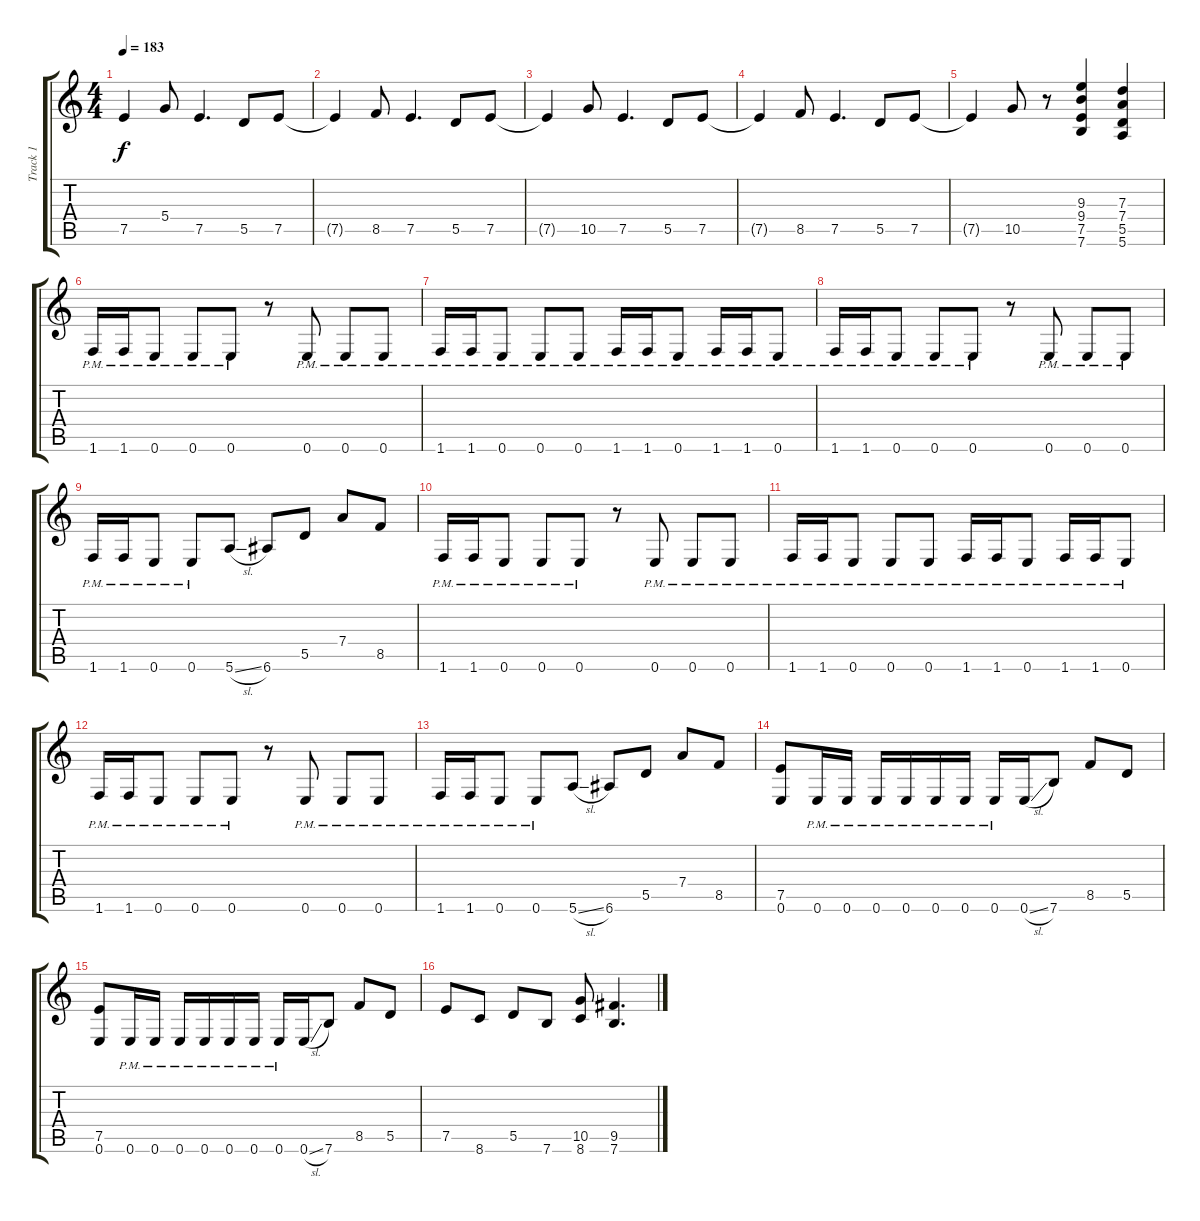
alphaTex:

\track ("Track 1" "Track 1") {instrument distortionguitar}
\staff {score tabs}
\tuning (E4 B3 G3 D3 A2 E2) {hide}
\ts (4 4)
\tempo 183
\clef g2
\ks c
7.5{t}.4{dy f} 5.4.8 7.5.4{d} 5.5.8 7.5.8 |
7.5{t}.4 8.5.8 7.5.4{d} 5.5.8 7.5.8 |
7.5{t}.4 10.5.8 7.5.4{d} 5.5.8 7.5.8 |
7.5{t}.4 8.5.8 7.5.4{d} 5.5.8 7.5.8 |
7.5{t}.4 10.5.8 r.8 (9.3 9.4 7.5 7.6).4 (7.3 7.4 5.5 5.6).4 |
1.6{pm}.16 1.6{pm}.16 0.6{pm}.8 0.6{pm}.8 0.6{pm}.8 r.8 0.6{pm}.8 0.6{pm}.8 0.6{pm}.8 |
1.6{pm}.16 1.6{pm}.16 0.6{pm}.8 0.6{pm}.8 0.6{pm}.8 1.6{pm}.16 1.6{pm}.16 0.6{pm}.8 1.6{pm}.16 1.6{pm}.16 0.6{pm}.8 |
1.6{pm}.16 1.6{pm}.16 0.6{pm}.8 0.6{pm}.8 0.6{pm}.8 r.8 0.6{pm}.8 0.6{pm}.8 0.6{pm}.8 |
1.6{pm}.16 1.6{pm}.16 0.6{pm}.8 0.6{pm}.8 5.6{sl}.8 6.6.8 5.5.8 7.4.8 8.5.8 |
1.6{pm}.16 1.6{pm}.16 0.6{pm}.8 0.6{pm}.8 0.6{pm}.8 r.8 0.6{pm}.8 0.6{pm}.8 0.6{pm}.8 |
1.6{pm}.16 1.6{pm}.16 0.6{pm}.8 0.6{pm}.8 0.6{pm}.8 1.6{pm}.16 1.6{pm}.16 0.6{pm}.8 1.6{pm}.16 1.6{pm}.16 0.6{pm}.8 |
1.6{pm}.16 1.6{pm}.16 0.6{pm}.8 0.6{pm}.8 0.6{pm}.8 r.8 0.6{pm}.8 0.6{pm}.8 0.6{pm}.8 |
1.6{pm}.16 1.6{pm}.16 0.6{pm}.8 0.6{pm}.8 5.6{sl}.8 6.6.8 5.5.8 7.4.8 8.5.8 |
(7.5 0.6).8 0.6{pm}.16 0.6{pm}.16 0.6{pm}.16 0.6{pm}.16 0.6{pm}.16 0.6{pm}.16 0.6{pm}.16 0.6{sl}.16 7.6.8 8.5.8 5.5.8 |
(7.5 0.6).8 0.6{pm}.16 0.6{pm}.16 0.6{pm}.16 0.6{pm}.16 0.6{pm}.16 0.6{pm}.16 0.6{pm}.16 0.6{sl}.16 7.6.8 8.5.8 5.5.8 |
7.5.8 8.6.8 5.5.8 7.6.8 (10.5 8.6).8 (9.5 7.6).4{d}
